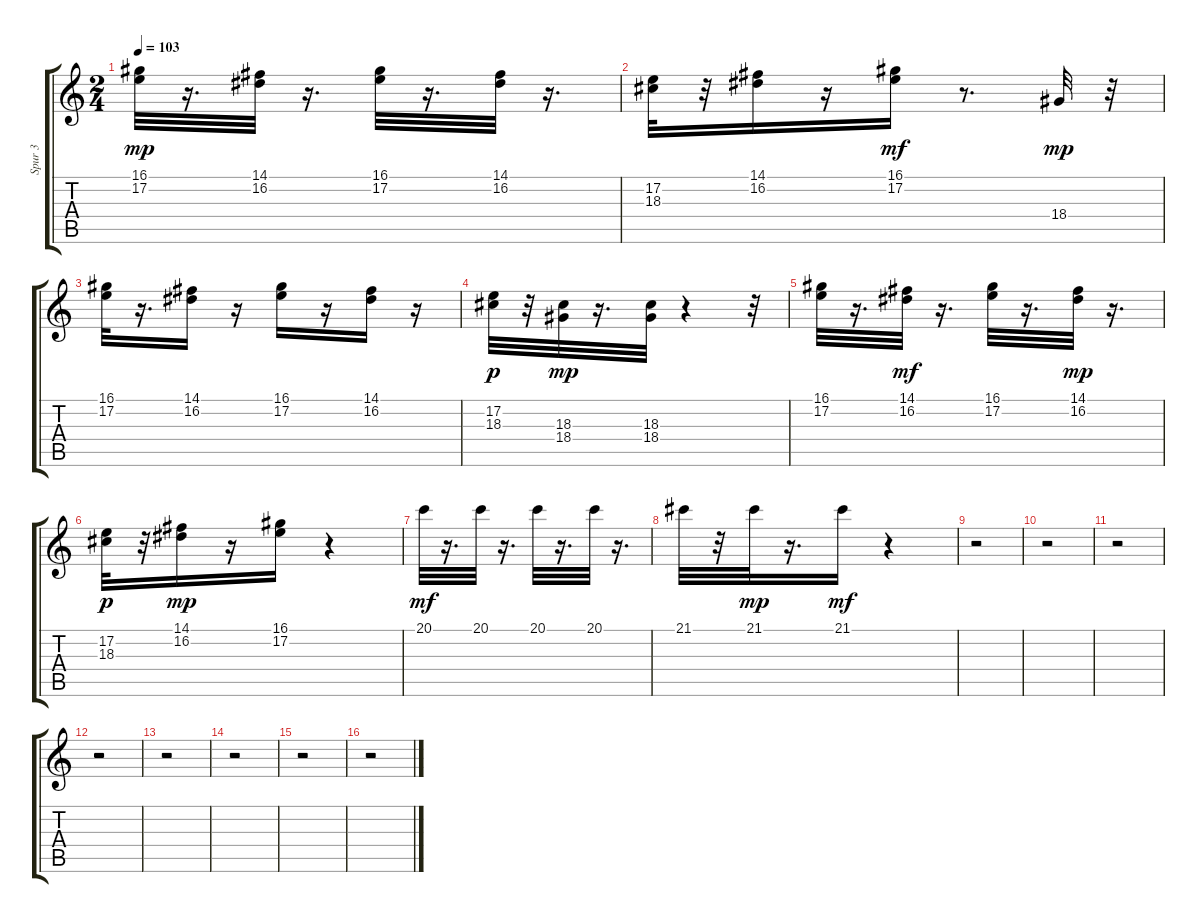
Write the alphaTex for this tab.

\track ("Spur 3" "Spur 3") {instrument clarinet}
\staff {score tabs}
\tuning (E4 B3 G3 D3 A2 E2) {hide}
\ts (2 4)
\tempo 103
\clef g2
\ks c
(16.1 17.2).32{dy mp} r.16{d} (14.1 16.2).32 r.16{d} (16.1 17.2).32 r.16{d} (14.1 16.2).32 r.16{d} |
(17.2 18.3).32 r.32 (14.1 16.2).16 r.16 (16.1 17.2).16{dy mf} r.8{d} 18.4.32{dy mp} r.32 |
(16.1 17.2).32 r.16{d} (14.1 16.2).16 r.16 (16.1 17.2).16 r.16 (14.1 16.2).16 r.16 |
(17.2 18.3).32{dy p} r.32 (18.3 18.4).32{dy mp} r.16{d} (18.3 18.4).32 r.4 r.32 |
(16.1 17.2).32 r.16{d} (14.1 16.2).32{dy mf} r.16{d} (16.1 17.2).32 r.16{d} (14.1 16.2).32{dy mp} r.16{d} |
(17.2 18.3).32{dy p} r.32 (14.1 16.2).16{dy mp} r.16 (16.1 17.2).16 r.4 |
20.1.32{dy mf} r.16{d} 20.1.32 r.16{d} 20.1.32 r.16{d} 20.1.32 r.16{d} |
21.1.32 r.32 21.1.32{dy mp} r.16{d} 21.1.16{dy mf} r.4 |
r.2 |
r.2 |
r.2 |
r.2 |
r.2 |
r.2 |
r.2 |
r.2
